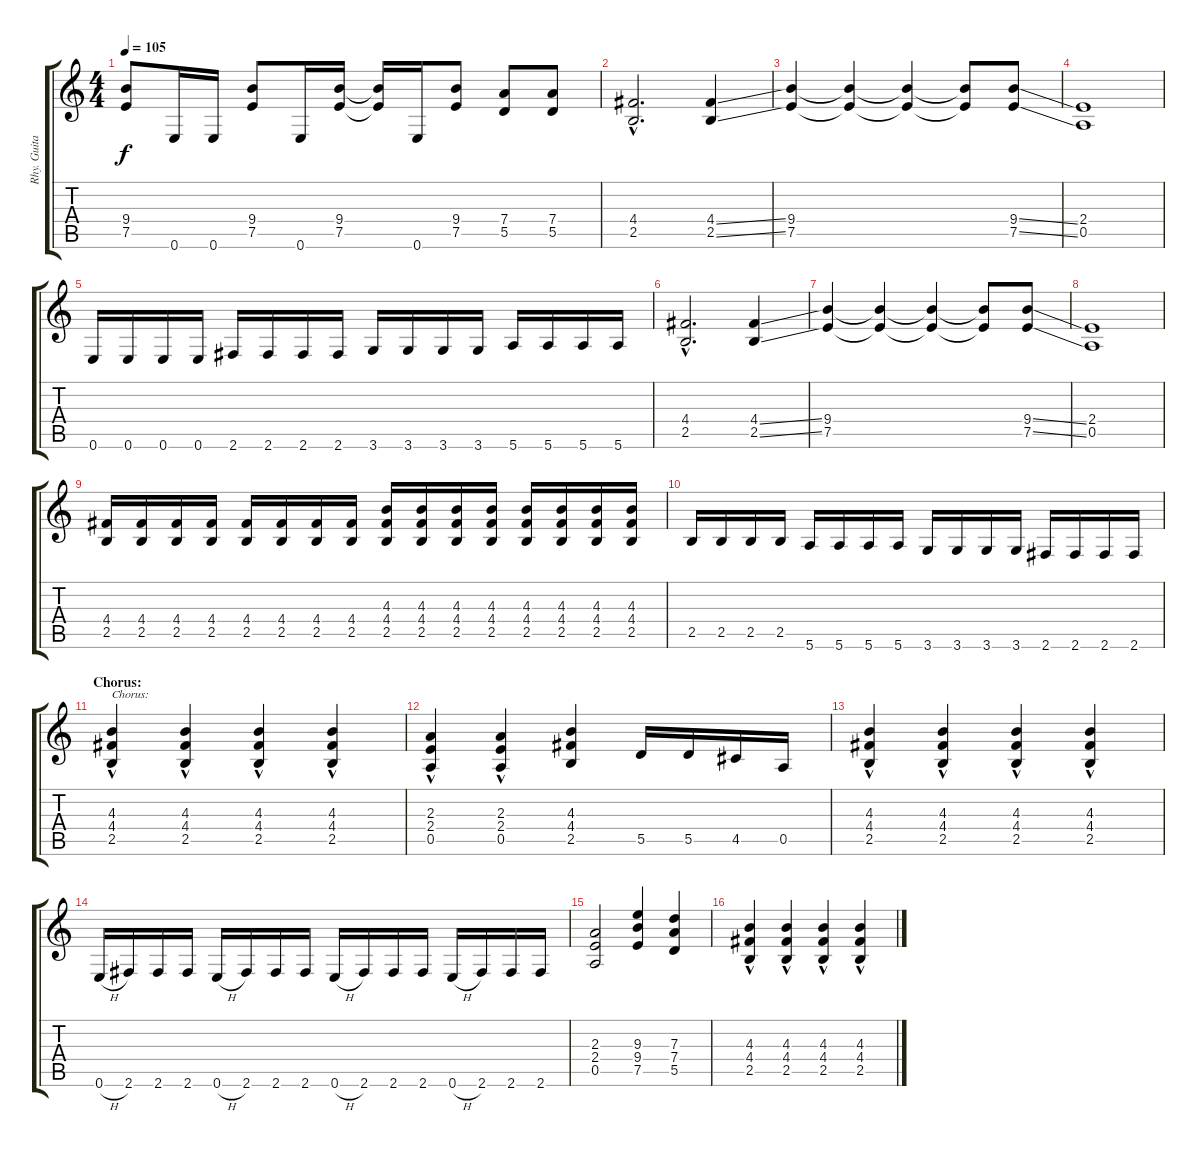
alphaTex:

\track ("Rhy. Guitar 1" "Rhy. Guita") {instrument overdrivenguitar}
\staff {score tabs}
\tuning (E4 B3 G3 D3 A2 E2) {hide}
\ts (4 4)
\tempo 105
\clef g2
\ks c
(9.4 7.5).8{dy f} 0.6.16 0.6.16 (9.4 7.5).8 0.6.16 (9.4 7.5).16 (9.4{t} 7.5{t}).16 0.6.16 (9.4 7.5).8 (7.4 5.5).8 (7.4 5.5).8 |
(4.4{hac} 2.5{hac}).2{d} (4.4{ss} 2.5{ss}).4 |
(9.4 7.5).4 (9.4{t} 7.5{t}).4 (9.4{t} 7.5{t}).4 (9.4{t} 7.5{t}).8 (9.4{ss} 7.5{ss}).8 |
(2.4 0.5).1 |
0.6.16 0.6.16 0.6.16 0.6.16 2.6.16 2.6.16 2.6.16 2.6.16 3.6.16 3.6.16 3.6.16 3.6.16 5.6.16 5.6.16 5.6.16 5.6.16 |
(4.4{hac} 2.5{hac}).2{d} (4.4{ss} 2.5{ss}).4 |
(9.4 7.5).4 (9.4{t} 7.5{t}).4 (9.4{t} 7.5{t}).4 (9.4{t} 7.5{t}).8 (9.4{ss} 7.5{ss}).8 |
(2.4 0.5).1 |
(4.4 2.5).16 (4.4 2.5).16 (4.4 2.5).16 (4.4 2.5).16 (4.4 2.5).16 (4.4 2.5).16 (4.4 2.5).16 (4.4 2.5).16 (4.3 4.4 2.5).16 (4.3 4.4 2.5).16 (4.3 4.4 2.5).16 (4.3 4.4 2.5).16 (4.3 4.4 2.5).16 (4.3 4.4 2.5).16 (4.3 4.4 2.5).16 (4.3 4.4 2.5).16 |
2.5.16 2.5.16 2.5.16 2.5.16 5.6.16 5.6.16 5.6.16 5.6.16 3.6.16 3.6.16 3.6.16 3.6.16 2.6.16 2.6.16 2.6.16 2.6.16 |
\section ("" "Chorus:")
(4.3{hac} 4.4{hac} 2.5{hac}).4{txt "Chorus:"} (4.3{hac} 4.4{hac} 2.5{hac}).4 (4.3{hac} 4.4{hac} 2.5{hac}).4 (4.3{hac} 4.4{hac} 2.5{hac}).4 |
(2.3{hac} 2.4{hac} 0.5{hac}).4 (2.3{hac} 2.4{hac} 0.5{hac}).4 (4.3 4.4 2.5).4 5.5.16 5.5.16 4.5.16 0.5.16 |
(4.3{hac} 4.4{hac} 2.5{hac}).4 (4.3{hac} 4.4{hac} 2.5{hac}).4 (4.3{hac} 4.4{hac} 2.5{hac}).4 (4.3{hac} 4.4{hac} 2.5{hac}).4 |
0.6{h}.16 2.6.16 2.6.16 2.6.16 0.6{h}.16 2.6.16 2.6.16 2.6.16 0.6{h}.16 2.6.16 2.6.16 2.6.16 0.6{h}.16 2.6.16 2.6.16 2.6.16 |
(2.3 2.4 0.5).2 (9.3 9.4 7.5).4 (7.3 7.4 5.5).4 |
(4.3{hac} 4.4{hac} 2.5{hac}).4 (4.3{hac} 4.4{hac} 2.5{hac}).4 (4.3{hac} 4.4{hac} 2.5{hac}).4 (4.3{hac} 4.4{hac} 2.5{hac}).4
